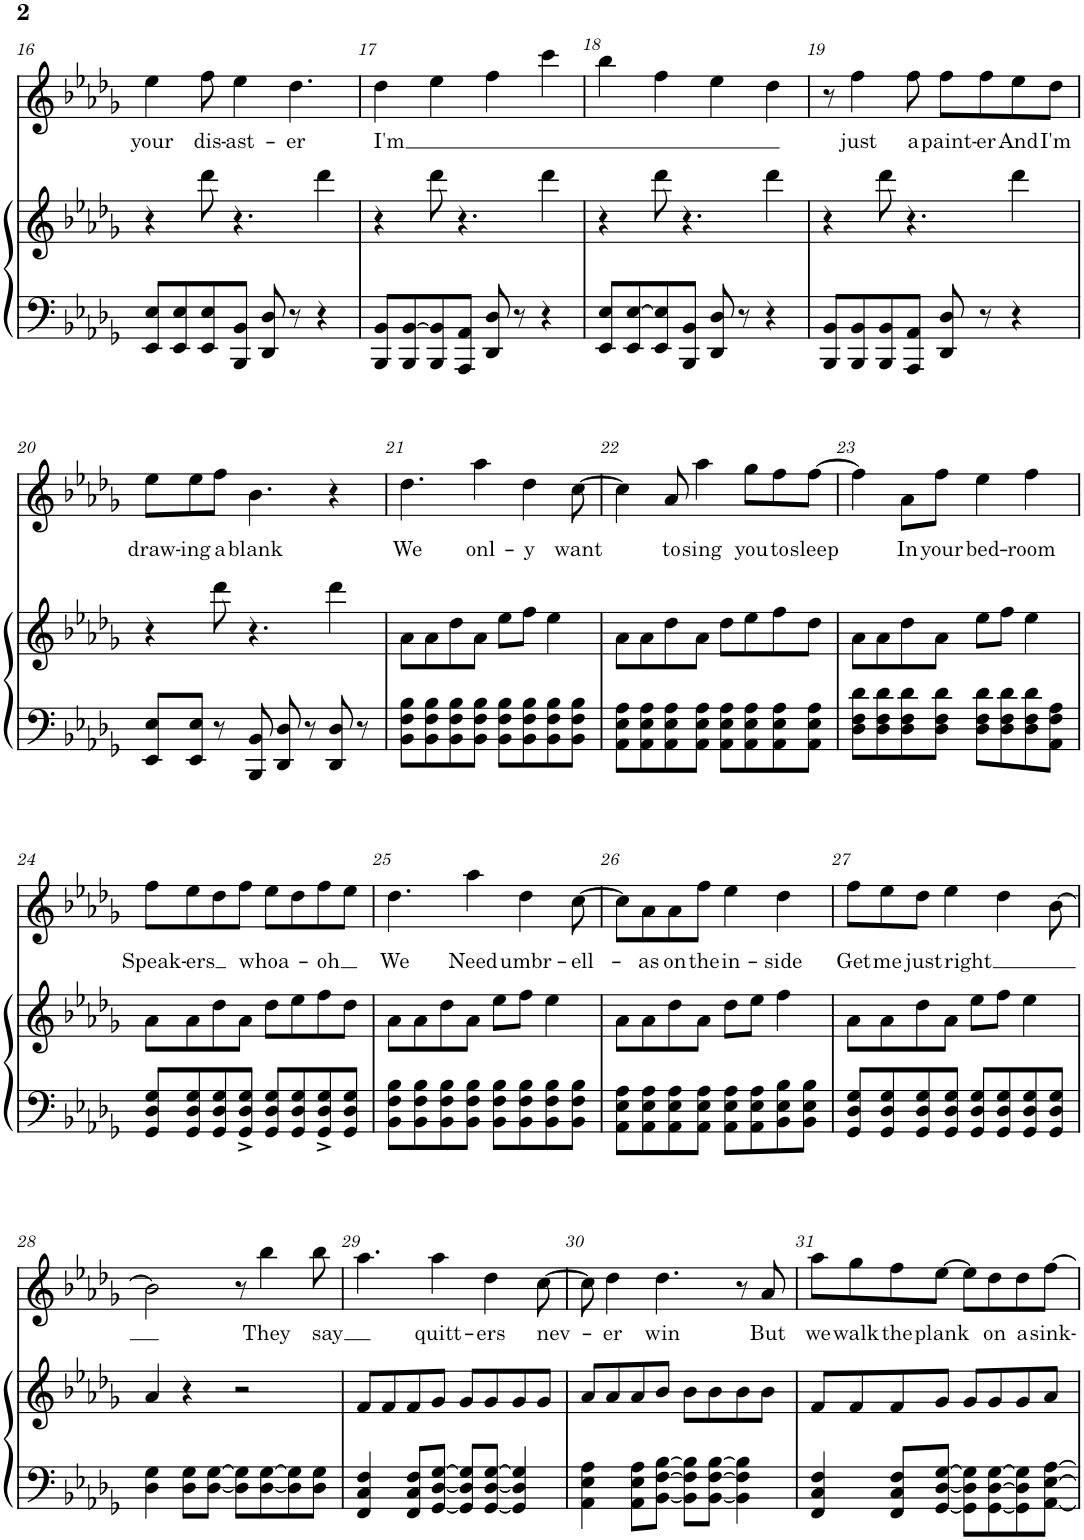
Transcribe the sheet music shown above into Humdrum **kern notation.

**kern	**kern	**kern	**text
*part2	*part2	*part1	*part1
*staff3	*staff2	*staff1	*staff1
*I"Piano	*	*I"Voice	*
*I'Pno	*	*	*
!!LO:PB:g=z
*clefF4	*clefG2	*clefG2	*
*k[b-e-a-d-g-]	*k[b-e-a-d-g-]	*k[b-e-a-d-g-]	*
*M4/4	*M4/4	*M4/4	*
=16	=16	=16	=16
!	!	!	!LO:LY:b
8EE-/ 8E-/L	4r	4ee-\	your
8EE-/ 8E-/	.	.	.
!	!	!	!LO:LY:b
8EE-/ 8E-/	8ddd-\	8ff\	dis-
!	!	!	!LO:LY:b
8BBB-/ 8BB-/J	4.r	4ee-\	-ast-
8DD-/ 8D-/	.	.	.
!	!	!	!LO:LY:b
8r	.	4.dd-\	-er
4r	4ddd-\	.	.
=17	=17	=17	=17
!	!	!	!LO:LY:b
8BBB-/ 8BB-/L	4r	4dd-\	I'm
8BBB-/ [8BB-/	.	.	.
8BBB-/ 8BB-/]	8ddd-\	4ee-\	.
8AAA-/ 8AA-/J	4.r	.	.
8DD-/ 8D-/	.	4ff\	.
8r	.	.	.
4r	4ddd-\	4ccc\	.
=18	=18	=18	=18
8EE-/ 8E-/L	4r	4bb-\	.
8EE-/ [8E-/	.	.	.
8EE-/ 8E-/]	8ddd-\	4ff\	.
8BBB-/ 8BB-/J	4.r	.	.
8DD-/ 8D-/	.	4ee-\	.
8r	.	.	.
4r	4ddd-\	4dd-\	.
=19	=19	=19	=19
8BBB-/ 8BB-/L	4r	8r	.
!	!	!	!LO:LY:b
8BBB-/ 8BB-/	.	4ff\	just
8BBB-/ 8BB-/	8ddd-\	.	.
!	!	!	!LO:LY:b
8AAA-/ 8AA-/J	4.r	8ff\	a
!	!	!	!LO:LY:b
8DD-/ 8D-/	.	8ff\L	paint-
!	!	!	!LO:LY:b
8r	.	8ff\	-er
!	!	!	!LO:LY:b
4r	4ddd-\	8ee-\	And
!	!	!	!LO:LY:b
.	.	8dd-\J	I'm
!!LO:LB:g=z
=20	=20	=20	=20
!	!	!	!LO:LY:b
8EE-/ 8E-/L	4r	8ee-\L	draw-
!	!	!	!LO:LY:b
8EE-/ 8E-/J	.	8ee-\	-ing
!	!	!	!LO:LY:b
8r	8ddd-\	8ff\J	a
!	!	!	!LO:LY:b
8BBB-/ 8BB-/	4.r	4.b-\	blank
8DD-/ 8D-/	.	.	.
8r	.	.	.
8DD-/ 8D-/	4ddd-\	4r	.
8r	.	.	.
=21	=21	=21	=21
!	!	!	!LO:LY:b
8BB-\ 8F\ 8B-\L	8a-\L	4.dd-\	We
8BB-\ 8F\ 8B-\	8a-\	.	.
8BB-\ 8F\ 8B-\	8dd-\	.	.
!	!	!	!LO:LY:b
8BB-\ 8F\ 8B-\J	8a-\J	4aa-\	onl-
8BB-\ 8F\ 8B-\L	8ee-\L	.	.
!	!	!	!LO:LY:b
8BB-\ 8F\ 8B-\	8ff\J	4dd-\	-y
8BB-\ 8F\ 8B-\	4ee-\	.	.
!	!	!	!LO:LY:b
8BB-\ 8F\ 8B-\J	.	[8cc\	want
=22	=22	=22	=22
8AA-\ 8E-\ 8A-\L	8a-\L	4cc\]	.
8AA-\ 8E-\ 8A-\	8a-\	.	.
!	!	!	!LO:LY:b
8AA-\ 8E-\ 8A-\	8dd-\	8a-/	to
!	!	!	!LO:LY:b
8AA-\ 8E-\ 8A-\J	8a-\J	4aa-\	sing
8AA-\ 8E-\ 8A-\L	8dd-\L	.	.
!	!	!	!LO:LY:b
8AA-\ 8E-\ 8A-\	8ee-\	8gg-\L	you
!	!	!	!LO:LY:b
8AA-\ 8E-\ 8A-\	8ff\	8ff\	to
!	!	!	!LO:LY:b
8AA-\ 8E-\ 8A-\J	8dd-\J	[8ff\J	sleep
=23	=23	=23	=23
8D-\ 8F\ 8d-\L	8a-\L	4ff\]	.
8D-\ 8F\ 8d-\	8a-\	.	.
!	!	!	!LO:LY:b
8D-\ 8F\ 8d-\	8dd-\	8a-\L	In
!	!	!	!LO:LY:b
8D-\ 8F\ 8d-\J	8a-\J	8ff\J	your
!	!	!	!LO:LY:b
8D-\ 8F\ 8d-\L	8ee-\L	4ee-\	bed-
8D-\ 8F\ 8d-\	8ff\J	.	.
!	!	!	!LO:LY:b
8D-\ 8F\ 8d-\	4ee-\	4ff\	-room
8AA-\ 8F\ 8A-\J	.	.	.
!!LO:LB:g=z
=24	=24	=24	=24
!	!	!	!LO:LY:b
8GG-/ 8D-/ 8G-/L	8a-\L	8ff\L	Speak-
!	!	!	!LO:LY:b
8GG-/ 8D-/ 8G-/	8a-\	8ee-\	-ers
8GG-/ 8D-/ 8G-/	8dd-\	8dd-\	.
!	!	!	!LO:LY:b
8GG-/^ 8D-/^ 8G-/^J	8a-\J	8ff\J	whoa-
8GG-/ 8D-/ 8G-/L	8dd-\L	8ee-\L	.
8GG-/ 8D-/ 8G-/	8ee-\	8dd-\	.
!	!	!	!LO:LY:b
8GG-/^ 8D-/^ 8G-/^	8ff\	8ff\	oh
8GG-/ 8D-/ 8G-/J	8dd-\J	8ee-\J	.
=25	=25	=25	=25
!	!	!	!LO:LY:b
8BB-\ 8F\ 8B-\L	8a-\L	4.dd-\	We
8BB-\ 8F\ 8B-\	8a-\	.	.
8BB-\ 8F\ 8B-\	8dd-\	.	.
!	!	!	!LO:LY:b
8BB-\ 8F\ 8B-\J	8a-\J	4aa-\	Need
8BB-\ 8F\ 8B-\L	8ee-\L	.	.
!	!	!	!LO:LY:b
8BB-\ 8F\ 8B-\	8ff\J	4dd-\	umbr-
8BB-\ 8F\ 8B-\	4ee-\	.	.
!	!	!	!LO:LY:b
8BB-\ 8F\ 8B-\J	.	[8cc\	-ell-
=26	=26	=26	=26
8AA-\ 8E-\ 8A-\L	8a-\L	8cc\L]	.
!	!	!	!LO:LY:b
8AA-\ 8E-\ 8A-\	8a-\	8a-\	-as
!	!	!	!LO:LY:b
8AA-\ 8E-\ 8A-\	8dd-\	8a-\	on
!	!	!	!LO:LY:b
8AA-\ 8E-\ 8A-\J	8a-\J	8ff\J	the
!	!	!	!LO:LY:b
8AA-\ 8E-\ 8A-\L	8dd-\L	4ee-\	in-
8AA-\ 8E-\ 8A-\	8ee-\J	.	.
!	!	!	!LO:LY:b
8BB-\ 8E-\ 8B-\	4ff\	4dd-\	-side
8BB-\ 8E-\ 8B-\J	.	.	.
=27	=27	=27	=27
!	!	!	!LO:LY:b
8GG-/ 8D-/ 8G-/L	8a-\L	8ff\L	Get
!	!	!	!LO:LY:b
8GG-/ 8D-/ 8G-/	8a-\	8ee-\	me
!	!	!	!LO:LY:b
8GG-/ 8D-/ 8G-/	8dd-\	8dd-\J	just
!	!	!	!LO:LY:b
8GG-/ 8D-/ 8G-/J	8a-\J	4ee-\	right
8GG-/ 8D-/ 8G-/L	8ee-\L	.	.
8GG-/ 8D-/ 8G-/	8ff\J	4dd-\	.
8GG-/ 8D-/ 8G-/	4ee-\	.	.
8GG-/ 8D-/ 8G-/J	.	[8b-\	.
!!LO:LB:g=z
=28	=28	=28	=28
4D-\ 4G-\	4a-/	2b-\]	.
8D-\ 8G-\L	4r	.	.
[8D-\ [8G-\J	.	.	.
8D-\] 8G-\]L	2r	8r	.
!	!	!	!LO:LY:b
[8D-\ [8G-\	.	4bb-\	They
8D-\] 8G-\]	.	.	.
!	!	!	!LO:LY:b
8D-\ 8G-\J	.	8bb-\	say
=29	=29	=29	=29
4FF/ 4C/ 4F/	8f/L	4.aa-\	.
.	8f/	.	.
8FF/ 8C/ 8F/L	8f/	.	.
!	!	!	!LO:LY:b
[8GG-/ [8D-/ [8G-/J	8g-/J	4aa-\	quitt-
8GG-/] 8D-/] 8G-/]L	8g-/L	.	.
!	!	!	!LO:LY:b
[8GG-/ [8D-/ [8G-/J	8g-/	4dd-\	-ers
4GG-/] 4D-/] 4G-/]	8g-/	.	.
!	!	!	!LO:LY:b
.	8g-/J	[8cc\	nev-
=30	=30	=30	=30
4AA-\ 4E-\ 4A-\	8a-/L	8cc\]	.
!	!	!	!LO:LY:b
.	8a-/	4dd-\	-er
8AA-\ 8E-\ 8A-\L	8a-/	.	.
!	!	!	!LO:LY:b
[8BB-\ [8F\ [8B-\J	8b-/J	4.dd-\	win
8BB-\] 8F\] 8B-\]L	8b-\L	.	.
[8BB-\ [8F\ [8B-\J	8b-\	.	.
4BB-\] 4F\] 4B-\]	8b-\	8r	.
!	!	!	!LO:LY:b
.	8b-\J	8a-/	But
=31	=31	=31	=31
!	!	!	!LO:LY:b
4FF/ 4C/ 4F/	8f/L	8aa-\L	we
!	!	!	!LO:LY:b
.	8f/	8gg-\	walk
!	!	!	!LO:LY:b
8FF/ 8C/ 8F/L	8f/	8ff\	the
!	!	!	!LO:LY:b
[8GG-/ [8D-/ [8G-/J	8g-/J	[8ee-\J	plank
8GG-\] 8D-\] 8G-\]L	8g-/L	8ee-\L]	.
!	!	!	!LO:LY:b
[8GG-\ [8D-\ [8G-\	8g-/	8dd-\	on
!	!	!	!LO:LY:b
8GG-\] 8D-\] 8G-\]	8g-/	8dd-\	a
!	!	!	!LO:LY:b
[8AA-\ [8E-\ [8A-\J	8a-/J	[8ff\J	sink-
=	=	=	=
*-	*-	*-	*-
